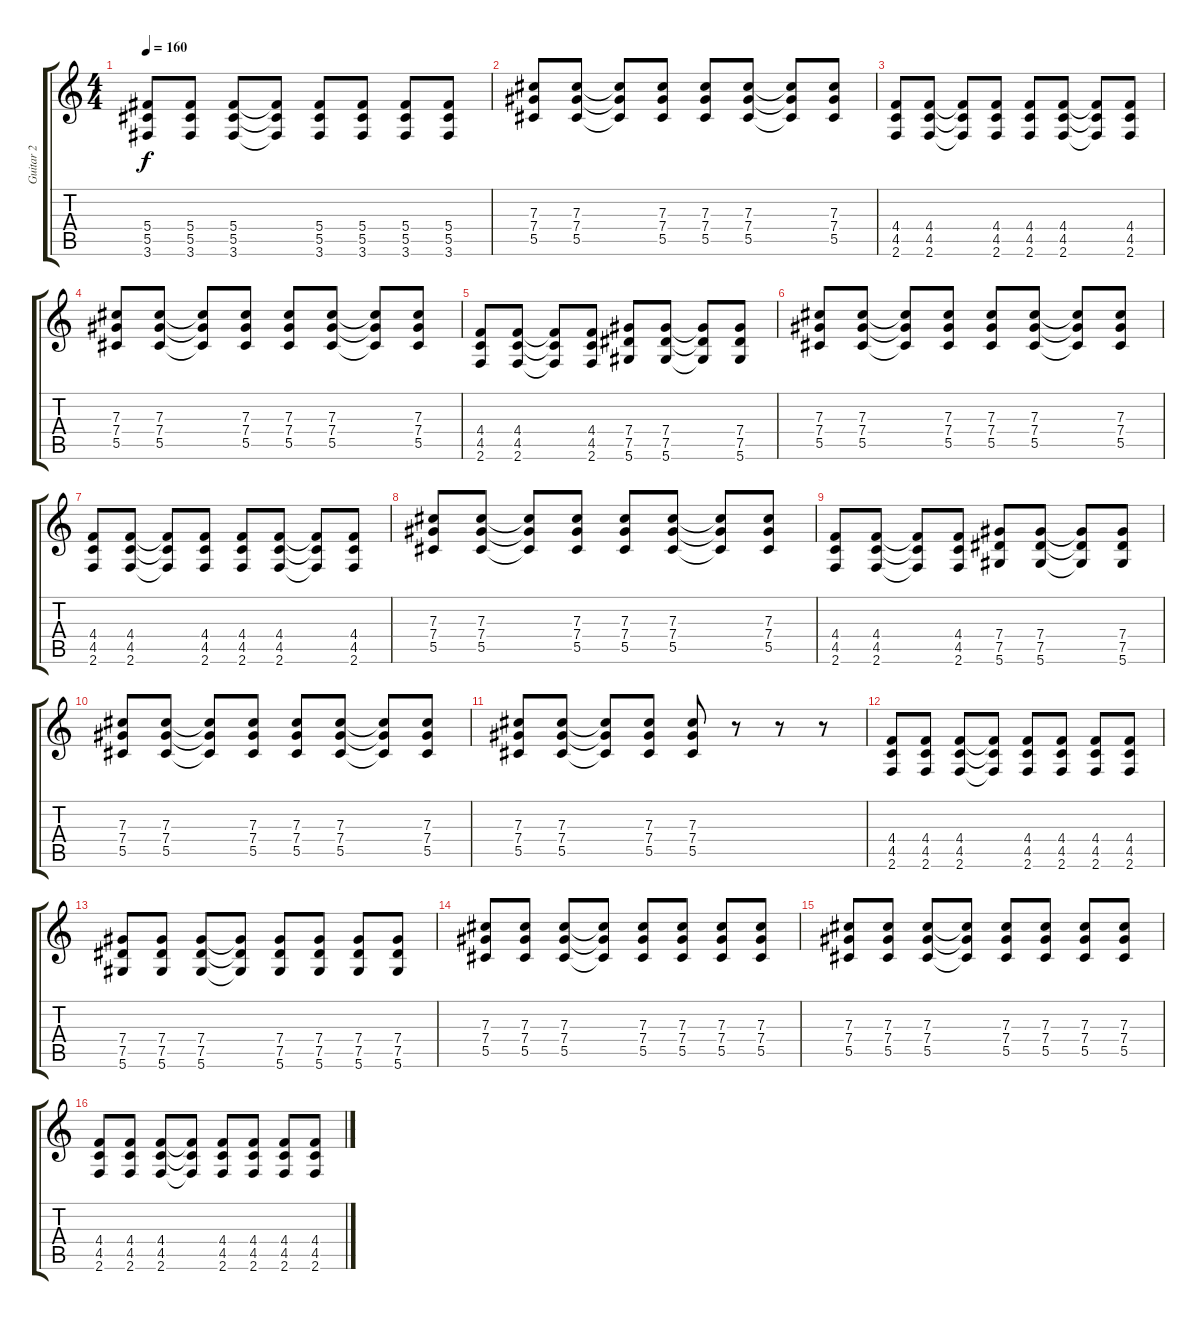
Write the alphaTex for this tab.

\track ("Guitar 2" "Guitar 2") {instrument distortionguitar}
\staff {score tabs}
\tuning (Eb4 Bb3 Gb3 Db3 Ab2 Eb2) {hide}
\ts (4 4)
\tempo 160
\clef g2
\ks c
(5.4 5.5 3.6).8{dy f} (5.4 5.5 3.6).8 (5.4 5.5 3.6).8 (5.4{t} 5.5{t} 3.6{t}).8 (5.4 5.5 3.6).8 (5.4 5.5 3.6).8 (5.4 5.5 3.6).8 (5.4 5.5 3.6).8 |
(7.3 7.4 5.5).8 (7.3 7.4 5.5).8 (7.3{t} 7.4{t} 5.5{t}).8 (7.3 7.4 5.5).8 (7.3 7.4 5.5).8 (7.3 7.4 5.5).8 (7.3{t} 7.4{t} 5.5{t}).8 (7.3 7.4 5.5).8 |
(4.4 4.5 2.6).8 (4.4 4.5 2.6).8 (4.4{t} 4.5{t} 2.6{t}).8 (4.4 4.5 2.6).8 (4.4 4.5 2.6).8 (4.4 4.5 2.6).8 (4.4{t} 4.5{t} 2.6{t}).8 (4.4 4.5 2.6).8 |
(7.3 7.4 5.5).8 (7.3 7.4 5.5).8 (7.3{t} 7.4{t} 5.5{t}).8 (7.3 7.4 5.5).8 (7.3 7.4 5.5).8 (7.3 7.4 5.5).8 (7.3{t} 7.4{t} 5.5{t}).8 (7.3 7.4 5.5).8 |
(4.4 4.5 2.6).8 (4.4 4.5 2.6).8 (4.4{t} 4.5{t} 2.6{t}).8 (4.4 4.5 2.6).8 (7.4 7.5 5.6).8 (7.4 7.5 5.6).8 (7.4{t} 7.5{t} 5.6{t}).8 (7.4 7.5 5.6).8 |
(7.3 7.4 5.5).8 (7.3 7.4 5.5).8 (7.3{t} 7.4{t} 5.5{t}).8 (7.3 7.4 5.5).8 (7.3 7.4 5.5).8 (7.3 7.4 5.5).8 (7.3{t} 7.4{t} 5.5{t}).8 (7.3 7.4 5.5).8 |
(4.4 4.5 2.6).8 (4.4 4.5 2.6).8 (4.4{t} 4.5{t} 2.6{t}).8 (4.4 4.5 2.6).8 (4.4 4.5 2.6).8 (4.4 4.5 2.6).8 (4.4{t} 4.5{t} 2.6{t}).8 (4.4 4.5 2.6).8 |
(7.3 7.4 5.5).8 (7.3 7.4 5.5).8 (7.3{t} 7.4{t} 5.5{t}).8 (7.3 7.4 5.5).8 (7.3 7.4 5.5).8 (7.3 7.4 5.5).8 (7.3{t} 7.4{t} 5.5{t}).8 (7.3 7.4 5.5).8 |
(4.4 4.5 2.6).8 (4.4 4.5 2.6).8 (4.4{t} 4.5{t} 2.6{t}).8 (4.4 4.5 2.6).8 (7.4 7.5 5.6).8 (7.4 7.5 5.6).8 (7.4{t} 7.5{t} 5.6{t}).8 (7.4 7.5 5.6).8 |
(7.3 7.4 5.5).8 (7.3 7.4 5.5).8 (7.3{t} 7.4{t} 5.5{t}).8 (7.3 7.4 5.5).8 (7.3 7.4 5.5).8 (7.3 7.4 5.5).8 (7.3{t} 7.4{t} 5.5{t}).8 (7.3 7.4 5.5).8 |
(7.3 7.4 5.5).8 (7.3 7.4 5.5).8 (7.3{t} 7.4{t} 5.5{t}).8 (7.3 7.4 5.5).8 (7.3 7.4 5.5).8 r.8 r.8 r.8 |
(4.4 4.5 2.6).8 (4.4 4.5 2.6).8 (4.4 4.5 2.6).8 (4.4{t} 4.5{t} 2.6{t}).8 (4.4 4.5 2.6).8 (4.4 4.5 2.6).8 (4.4 4.5 2.6).8 (4.4 4.5 2.6).8 |
(7.4 7.5 5.6).8 (7.4 7.5 5.6).8 (7.4 7.5 5.6).8 (7.4{t} 7.5{t} 5.6{t}).8 (7.4 7.5 5.6).8 (7.4 7.5 5.6).8 (7.4 7.5 5.6).8 (7.4 7.5 5.6).8 |
(7.3 7.4 5.5).8 (7.3 7.4 5.5).8 (7.3 7.4 5.5).8 (7.3{t} 7.4{t} 5.5{t}).8 (7.3 7.4 5.5).8 (7.3 7.4 5.5).8 (7.3 7.4 5.5).8 (7.3 7.4 5.5).8 |
(7.3 7.4 5.5).8 (7.3 7.4 5.5).8 (7.3 7.4 5.5).8 (7.3{t} 7.4{t} 5.5{t}).8 (7.3 7.4 5.5).8 (7.3 7.4 5.5).8 (7.3 7.4 5.5).8 (7.3 7.4 5.5).8 |
(4.4 4.5 2.6).8 (4.4 4.5 2.6).8 (4.4 4.5 2.6).8 (4.4{t} 4.5{t} 2.6{t}).8 (4.4 4.5 2.6).8 (4.4 4.5 2.6).8 (4.4 4.5 2.6).8 (4.4 4.5 2.6).8
